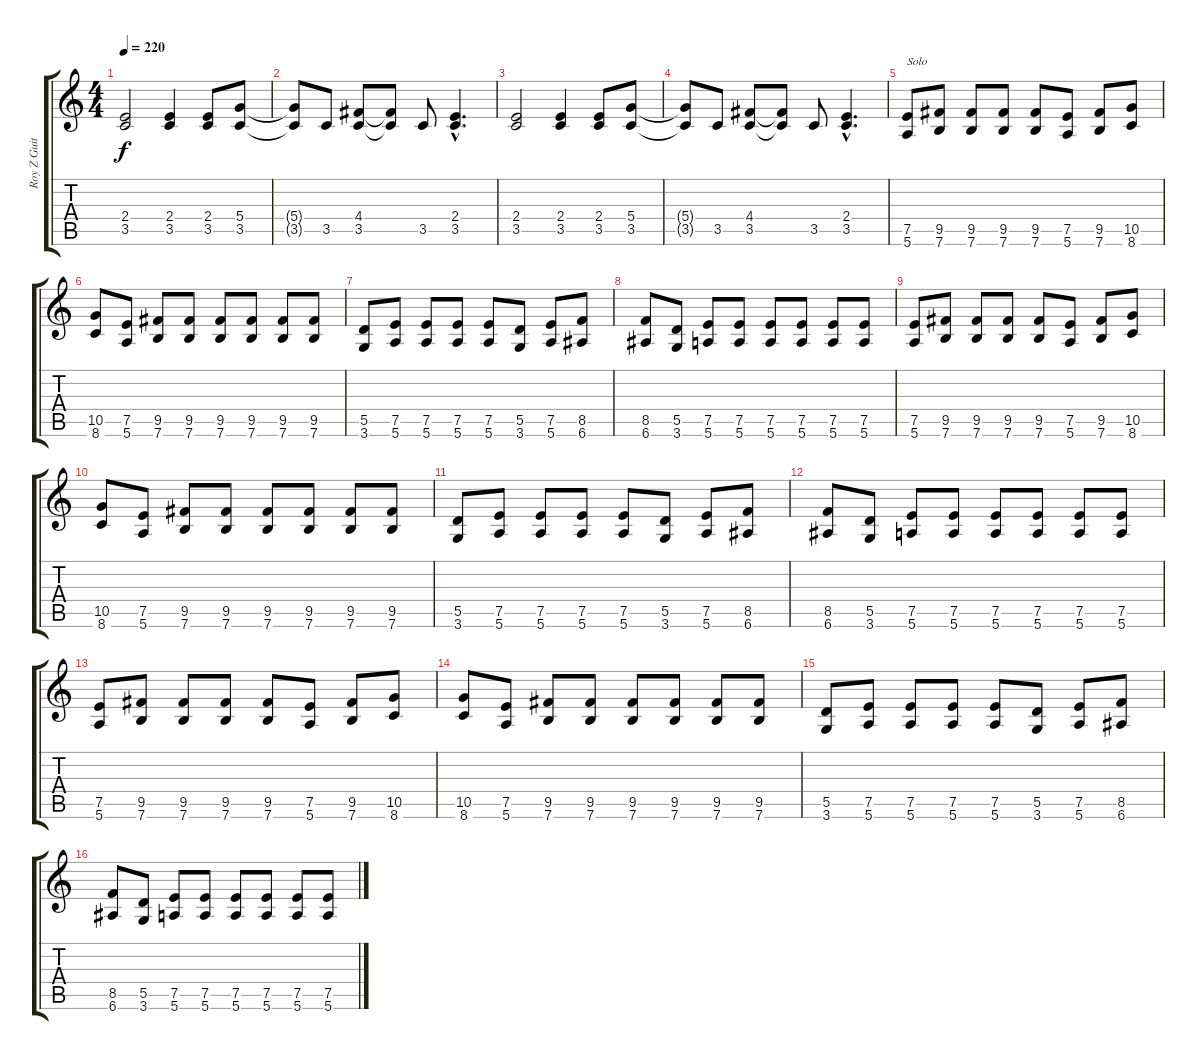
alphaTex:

\track ("Roy Z Guitar 01" "Roy Z Guit") {instrument distortionguitar}
\staff {score tabs}
\tuning (E4 B3 G3 D3 A2 E2) {hide}
\ts (4 4)
\tempo 220
\clef g2
\ks c
(2.4 3.5).2{dy f} (2.4 3.5).4 (2.4 3.5).8 (5.4 3.5).8 |
(5.4{t} 3.5{t}).8 3.5.8 (4.4 3.5).8 (4.4{t} 3.5{t}).8 3.5.8 (2.4{hac} 3.5{hac}).4{d} |
(2.4 3.5).2 (2.4 3.5).4 (2.4 3.5).8 (5.4 3.5).8 |
(5.4{t} 3.5{t}).8 3.5.8 (4.4 3.5).8 (4.4{t} 3.5{t}).8 3.5.8 (2.4{hac} 3.5{hac}).4{d} |
(7.5 5.6).8{txt "Solo"} (9.5 7.6).8 (9.5 7.6).8 (9.5 7.6).8 (9.5 7.6).8 (7.5 5.6).8 (9.5 7.6).8 (10.5 8.6).8 |
(10.5 8.6).8 (7.5 5.6).8 (9.5 7.6).8 (9.5 7.6).8 (9.5 7.6).8 (9.5 7.6).8 (9.5 7.6).8 (9.5 7.6).8 |
(5.5 3.6).8 (7.5 5.6).8 (7.5 5.6).8 (7.5 5.6).8 (7.5 5.6).8 (5.5 3.6).8 (7.5 5.6).8 (8.5 6.6).8 |
(8.5 6.6).8 (5.5 3.6).8 (7.5 5.6).8 (7.5 5.6).8 (7.5 5.6).8 (7.5 5.6).8 (7.5 5.6).8 (7.5 5.6).8 |
(7.5 5.6).8 (9.5 7.6).8 (9.5 7.6).8 (9.5 7.6).8 (9.5 7.6).8 (7.5 5.6).8 (9.5 7.6).8 (10.5 8.6).8 |
(10.5 8.6).8 (7.5 5.6).8 (9.5 7.6).8 (9.5 7.6).8 (9.5 7.6).8 (9.5 7.6).8 (9.5 7.6).8 (9.5 7.6).8 |
(5.5 3.6).8 (7.5 5.6).8 (7.5 5.6).8 (7.5 5.6).8 (7.5 5.6).8 (5.5 3.6).8 (7.5 5.6).8 (8.5 6.6).8 |
(8.5 6.6).8 (5.5 3.6).8 (7.5 5.6).8 (7.5 5.6).8 (7.5 5.6).8 (7.5 5.6).8 (7.5 5.6).8 (7.5 5.6).8 |
(7.5 5.6).8 (9.5 7.6).8 (9.5 7.6).8 (9.5 7.6).8 (9.5 7.6).8 (7.5 5.6).8 (9.5 7.6).8 (10.5 8.6).8 |
(10.5 8.6).8 (7.5 5.6).8 (9.5 7.6).8 (9.5 7.6).8 (9.5 7.6).8 (9.5 7.6).8 (9.5 7.6).8 (9.5 7.6).8 |
(5.5 3.6).8 (7.5 5.6).8 (7.5 5.6).8 (7.5 5.6).8 (7.5 5.6).8 (5.5 3.6).8 (7.5 5.6).8 (8.5 6.6).8 |
(8.5 6.6).8 (5.5 3.6).8 (7.5 5.6).8 (7.5 5.6).8 (7.5 5.6).8 (7.5 5.6).8 (7.5 5.6).8 (7.5 5.6).8
